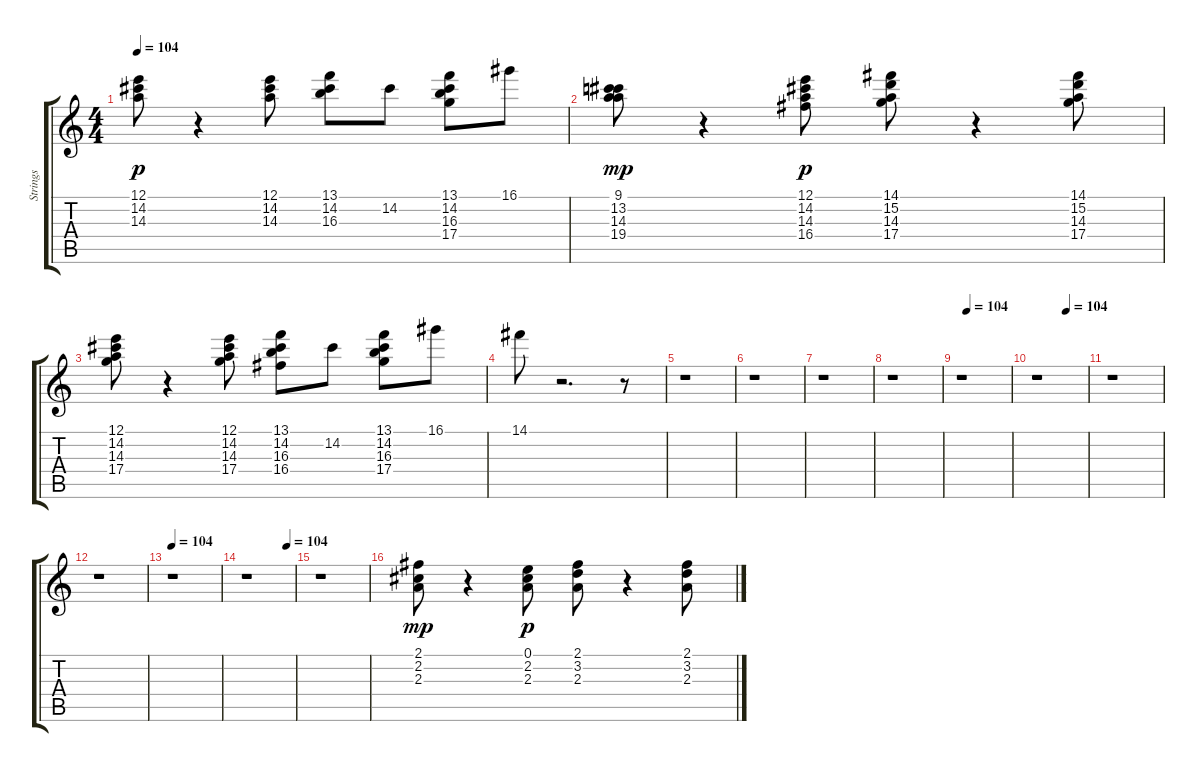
\track ("Strings" "Strings") {instrument acousticguitarnylon}
\staff {score tabs}
\tuning (E4 B3 G3 D3 A2 E2) {hide}
\ts (4 4)
\tempo 104
\clef g2
\ks c
(12.1 14.2 14.3).8{dy p} r.4 (12.1 14.2 14.3).8 (13.1 14.2 16.3).8 14.2.8 (13.1 14.2 16.3 17.4).8 16.1.8 |
(9.1 13.2 14.3 19.4).8{dy mp} r.4 (12.1 14.2 14.3 16.4).8{dy p} (14.1 15.2 14.3 17.4).8 r.4 (14.1 15.2 14.3 17.4).8 |
(12.1 14.2 14.3 17.4).8 r.4 (12.1 14.2 14.3 17.4).8 (13.1 14.2 16.3 16.4).8 14.2.8 (13.1 14.2 16.3 17.4).8 16.1.8 |
14.1.8 r.2{d} r.8 |
r.1 |
r.1 |
r.1 |
r.1 |
\tempo (104 0.125)
r.1 |
\tempo (104 0.59375)
r.1 |
r.1 |
r.1 |
\tempo 104
r.1 |
\tempo (104 0.84375)
r.1 |
r.1 |
(2.1 2.2 2.3).8{dy mp} r.4 (0.1 2.2 2.3).8{dy p} (2.1 3.2 2.3).8 r.4 (2.1 3.2 2.3).8
